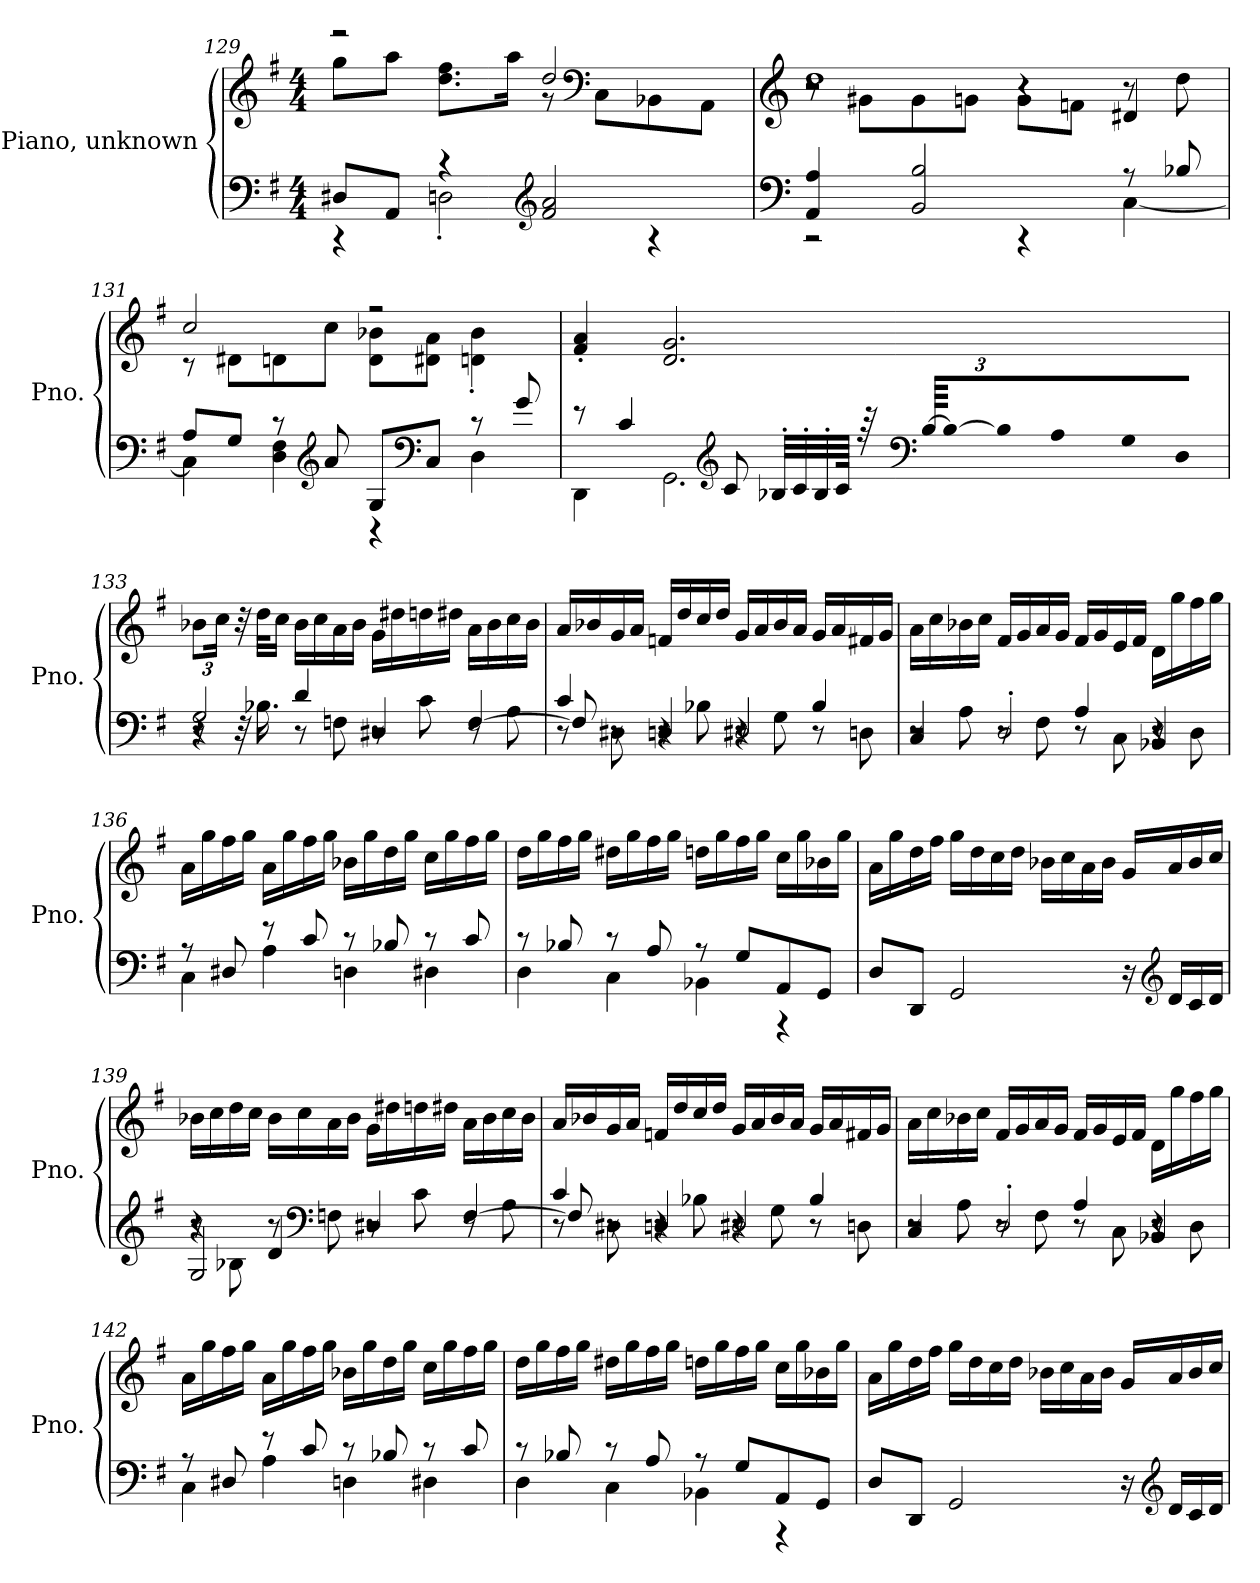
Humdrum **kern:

**kern	**kern
*part1	*part1
*staff2	*staff1
*I"Piano, unknown	*
*I'Pno.	*
*clefF4	*clefG2
*k[f#]	*k[f#]
*M4/4	*M4/4
=129	=129
*^	*^
8D#X/L	4r	2r	8gg\L
8AA/J	.	.	8aa\J
4r	2Dn'\	.	8.dd\ 8.ff#\L
.	.	.	16aa\Jk
*clefG2	*	*	*
2f#/ 2a/	.	2dd/	8r
*	*	*clefF4	*
.	.	.	8C\L
.	4r	.	8BB-X\
.	.	.	8AA\J
*	*	*v	*v
!!LO:LB:g=z
=130	=130	=130
*clefF4	*	*clefG2
*	*	*^
*	*	*	*^
4AA/ 4A/	2r	1dd	8r	2r
.	.	.	8g#X\L	.
2BB/ 2B/	.	.	8g#\	.
.	.	.	8gn\J	.
.	4r	.	8g\L	4r
.	.	.	8fn\J	.
8r	[4C\	.	8r	4d#X/
8B-X/	.	.	8dd\	.
*	*	*	*v	*v
=131	=131	=131	=131
8A/L	4C\]	2cc/	8r
8G/J	.	.	8d#X\L
8r	4D\ 4F#\	.	8dn\
*clefG2	*	*	*
8a/	.	.	8cc\J
8G/L	4r	2r	8d\ 8b-X\L
*clefF4	*	*	*
8C/J	.	.	8d#X\ 8a\J
8r	4D\	.	4dn\' 4b-\'
8g/	.	.	.
*	*	*v	*v
!!LO:LB:g=z
=132	=132	=132
8r	4DD\	4f#/' 4a/'
4c/	.	.
.	2.GG\	2.d/ 2.g/
*clefG2	*	*
8c/	.	.
*Xbrackettup	*	*
48B-X'/LLL	.	.
48c'/	.	.
48B-'/	.	.
*brackettup	*	*
96c/JJJk	.	.
96r	.	.
*clefF4	*	*
[96B-/KLLL	.	.
32B-/J_	.	.
16B-/]	.	.
16A/J	.	.
8G/	.	.
8D/J	.	.
=133	=133	=133
*	*^	*
*	*	*	*Xbrackettup
4r	8r	2G/	12b-X\L
.	.	.	24cc\Jk
.	32r	.	32r
.	16.B-X\	.	32dd\KLL
.	.	.	16cc\JJ
4d/	8r	.	16b-\LL
.	.	.	16cc\
.	8Fn\	.	16a\
.	.	.	16b-\JJ
2r	8r	4D#X/	16g\LL
.	.	.	16dd#X\
.	8c\	.	16ddn\
.	.	.	16dd#X\JJ
.	8r	[4F/	16a\LL
.	.	.	16b-\
.	8A\	.	16cc\
.	.	.	16b-\JJ
!!LO:LB:g=z
=134	=134	=134	=134
4c/	8r	8F/]	16a/LL
.	.	.	16b-X/
.	8D#X\	8r	16g/
.	.	.	16a/JJ
4r	8r	4Dn/	16fn/LL
.	.	.	16dd/
.	8B-X\	.	16cc/
.	.	.	16dd/JJ
4r	8r	2D#X/	16g/LL
.	.	.	16a/
.	8G\	.	16b-/
.	.	.	16a/JJ
4B-/	8r	.	16g/LL
.	.	.	16a/
.	8Dn\	.	16f#X/
.	.	.	16g/JJ
=135	=135	=135	=135
2r	8r	4C/	16a\LL
.	.	.	16cc\
.	8A\	.	16b-X\
.	.	.	16cc\JJ
.	8r	2D'/	16f#/LL
.	.	.	16g/
.	8F#\	.	16a/
.	.	.	16g/JJ
4A/	8r	.	16f#/LL
.	.	.	16g/
.	8C\	.	16e/
.	.	.	16f#/JJ
4r	8r	4BB-X/	16d\LL
.	.	.	16gg\
.	8D\	.	16ff#\
.	.	.	16gg\JJ
*	*v	*v	*
!!LO:LB:g=z
=136	=136	=136
8r	4C\	16a\LL
.	.	16gg\
8D#X/	.	16ff#\
.	.	16gg\JJ
8r	4A\	16a\LL
.	.	16gg\
8c/	.	16ff#\
.	.	16gg\JJ
8r	4Dn\	16b-X\LL
.	.	16gg\
8B-X/	.	16dd\
.	.	16gg\JJ
8r	4D#X\	16cc\LL
.	.	16gg\
8c/	.	16ff#\
.	.	16gg\JJ
=137	=137	=137
8r	4D\	16dd\LL
.	.	16gg\
8B-X/	.	16ff#\
.	.	16gg\JJ
8r	4C\	16dd#X\LL
.	.	16gg\
8A/	.	16ff#\
.	.	16gg\JJ
8r	4BB-X\	16ddn\LL
.	.	16gg\
8G/L	.	16ff#\
.	.	16gg\JJ
8AA/	4r	16cc\LL
.	.	16gg\
8GG/J	.	16b-X\
.	.	16gg\JJ
*v	*v	*
!!LO:LB:g=z
=138	=138
8D/L	16a\LL
.	16gg\
8DD/J	16dd\
.	16ff#\JJ
2GG/	16gg\LL
.	16dd\
.	16cc\
.	16dd\JJ
.	16b-X\LL
.	16cc\
.	16a\
.	16b-\JJ
16r	16g/LL
*clefG2	*
16d/LL	16a/
16c/	16b-/
16d/JJ	16cc/JJ
=139	=139
*^	*
*	*^	*
4r	8r	2G/	16b-X\LL
.	.	.	16cc\
.	8B-X\	.	16dd\
.	.	.	16cc\JJ
4d/	8r	.	16b-\LL
.	.	.	16cc\
*clefF4	*	*	*
.	8Fn\	.	16a\
.	.	.	16b-\JJ
2r	8r	4D#X/	16g\LL
.	.	.	16dd#X\
.	8c\	.	16ddn\
.	.	.	16dd#X\JJ
.	8r	[4F/	16a\LL
.	.	.	16b-\
.	8A\	.	16cc\
.	.	.	16b-\JJ
!!LO:PB:g=z
=140	=140	=140	=140
4c/	8r	8F/]	16a/LL
.	.	.	16b-X/
.	8D#X\	8r	16g/
.	.	.	16a/JJ
4r	8r	4Dn/	16fn/LL
.	.	.	16dd/
.	8B-X\	.	16cc/
.	.	.	16dd/JJ
4r	8r	2D#X/	16g/LL
.	.	.	16a/
.	8G\	.	16b-/
.	.	.	16a/JJ
4B-/	8r	.	16g/LL
.	.	.	16a/
.	8Dn\	.	16f#X/
.	.	.	16g/JJ
=141	=141	=141	=141
2r	8r	4C/	16a\LL
.	.	.	16cc\
.	8A\	.	16b-X\
.	.	.	16cc\JJ
.	8r	2D'/	16f#/LL
.	.	.	16g/
.	8F#\	.	16a/
.	.	.	16g/JJ
4A/	8r	.	16f#/LL
.	.	.	16g/
.	8C\	.	16e/
.	.	.	16f#/JJ
4r	8r	4BB-X/	16d\LL
.	.	.	16gg\
.	8D\	.	16ff#\
.	.	.	16gg\JJ
*	*v	*v	*
!!LO:LB:g=z
=142	=142	=142
8r	4C\	16a\LL
.	.	16gg\
8D#X/	.	16ff#\
.	.	16gg\JJ
8r	4A\	16a\LL
.	.	16gg\
8c/	.	16ff#\
.	.	16gg\JJ
8r	4Dn\	16b-X\LL
.	.	16gg\
8B-X/	.	16dd\
.	.	16gg\JJ
8r	4D#X\	16cc\LL
.	.	16gg\
8c/	.	16ff#\
.	.	16gg\JJ
=143	=143	=143
8r	4D\	16dd\LL
.	.	16gg\
8B-X/	.	16ff#\
.	.	16gg\JJ
8r	4C\	16dd#X\LL
.	.	16gg\
8A/	.	16ff#\
.	.	16gg\JJ
8r	4BB-X\	16ddn\LL
.	.	16gg\
8G/L	.	16ff#\
.	.	16gg\JJ
8AA/	4r	16cc\LL
.	.	16gg\
8GG/J	.	16b-X\
.	.	16gg\JJ
*v	*v	*
!!LO:LB:g=z
=144	=144
8D/L	16a\LL
.	16gg\
8DD/J	16dd\
.	16ff#\JJ
2GG/	16gg\LL
.	16dd\
.	16cc\
.	16dd\JJ
.	16b-X\LL
.	16cc\
.	16a\
.	16b-\JJ
16r	16g/LL
*clefG2	*
16d/LL	16a/
16c/	16b-/
16d/JJ	16cc/JJ
=	=
*-	*-
